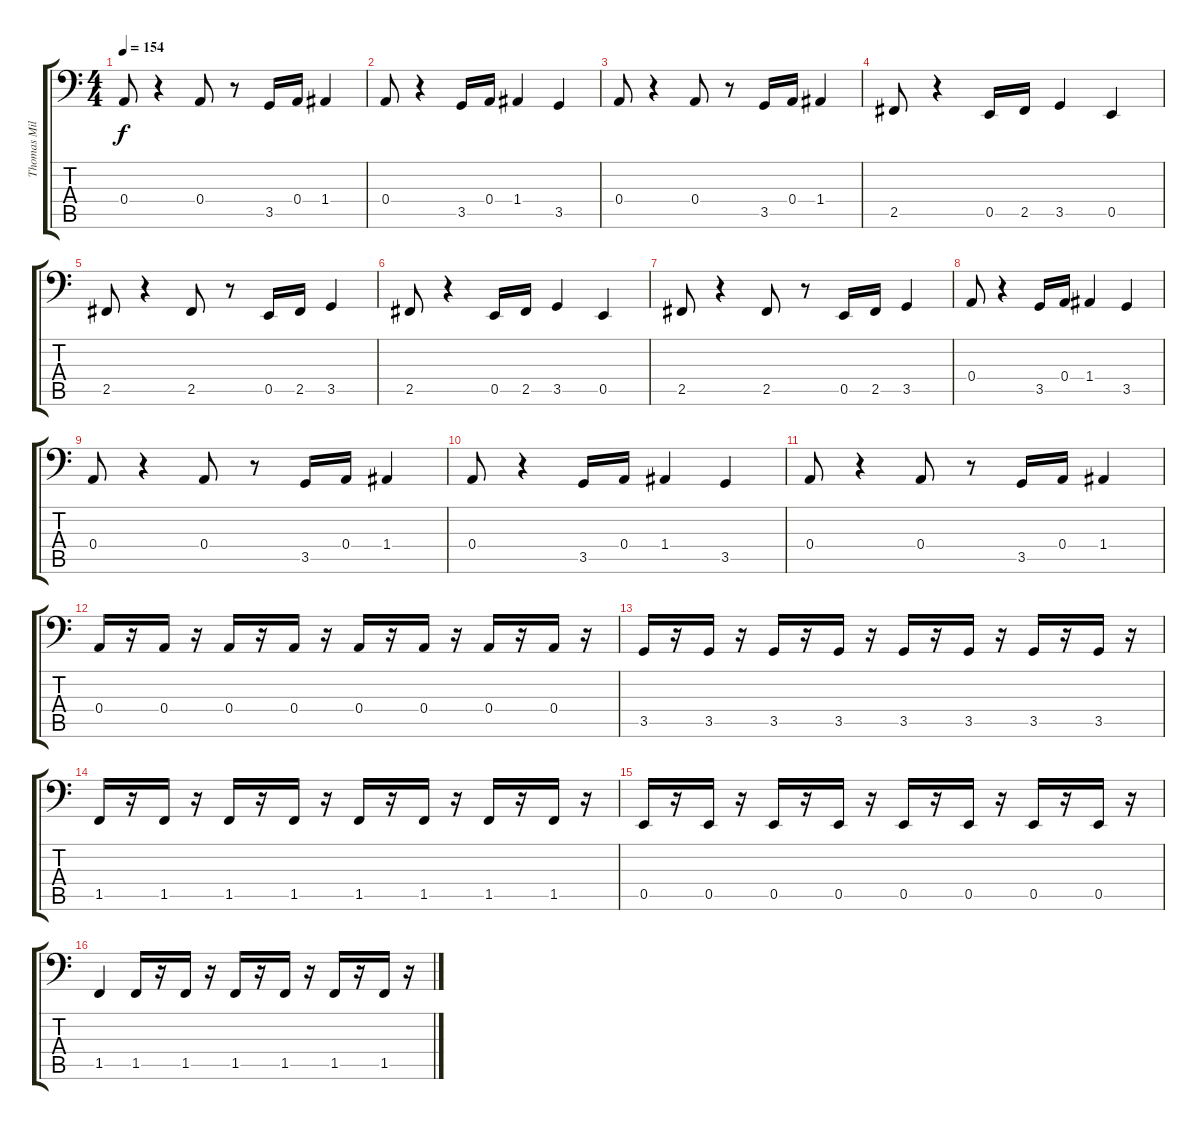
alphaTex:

\track ("Thomas Miller" "Thomas Mil") {instrument electricbassfinger}
\staff {score tabs}
\tuning (C3 G2 D2 A1 E1 B0) {hide}
\ts (4 4)
\tempo 154
\clef f4
\ks c
0.4.8{dy f} r.4 0.4.8 r.8 3.5.16 0.4.16 1.4.4 |
0.4.8 r.4 3.5.16 0.4.16 1.4.4 3.5.4 |
0.4.8 r.4 0.4.8 r.8 3.5.16 0.4.16 1.4.4 |
2.5.8 r.4 0.5.16 2.5.16 3.5.4 0.5.4 |
2.5.8 r.4 2.5.8 r.8 0.5.16 2.5.16 3.5.4 |
2.5.8 r.4 0.5.16 2.5.16 3.5.4 0.5.4 |
2.5.8 r.4 2.5.8 r.8 0.5.16 2.5.16 3.5.4 |
0.4.8 r.4 3.5.16 0.4.16 1.4.4 3.5.4 |
0.4.8 r.4 0.4.8 r.8 3.5.16 0.4.16 1.4.4 |
0.4.8 r.4 3.5.16 0.4.16 1.4.4 3.5.4 |
0.4.8 r.4 0.4.8 r.8 3.5.16 0.4.16 1.4.4 |
0.4.16 r.16 0.4.16 r.16 0.4.16 r.16 0.4.16 r.16 0.4.16 r.16 0.4.16 r.16 0.4.16 r.16 0.4.16 r.16 |
3.5.16 r.16 3.5.16 r.16 3.5.16 r.16 3.5.16 r.16 3.5.16 r.16 3.5.16 r.16 3.5.16 r.16 3.5.16 r.16 |
1.5.16 r.16 1.5.16 r.16 1.5.16 r.16 1.5.16 r.16 1.5.16 r.16 1.5.16 r.16 1.5.16 r.16 1.5.16 r.16 |
0.5.16 r.16 0.5.16 r.16 0.5.16 r.16 0.5.16 r.16 0.5.16 r.16 0.5.16 r.16 0.5.16 r.16 0.5.16 r.16 |
1.5.4 1.5.16 r.16 1.5.16 r.16 1.5.16 r.16 1.5.16 r.16 1.5.16 r.16 1.5.16 r.16
